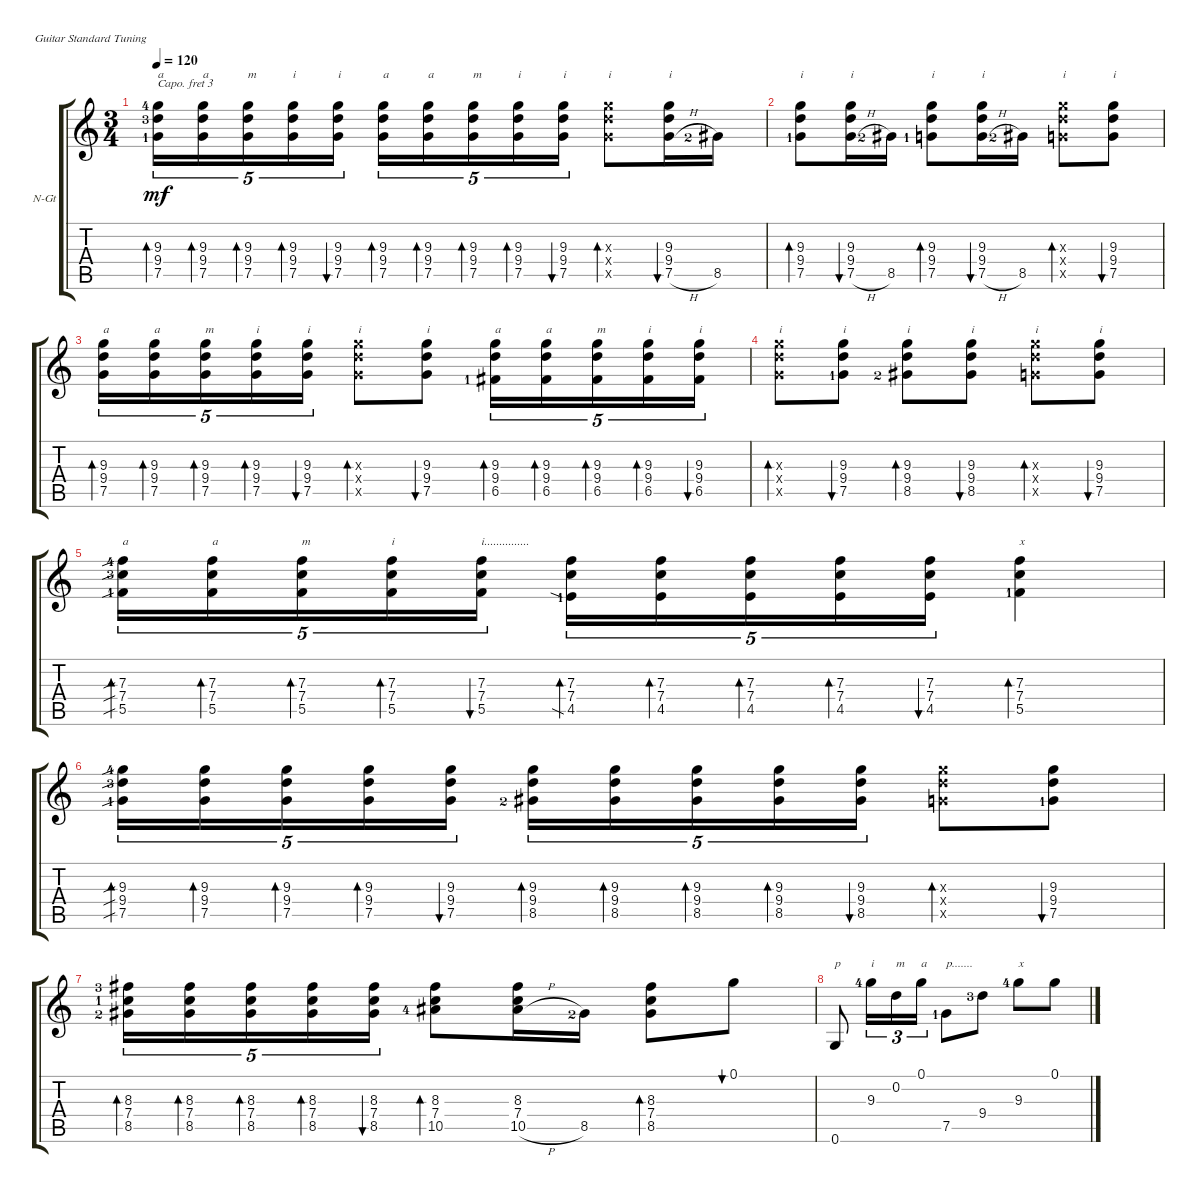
\defaultSystemsLayout 4
\bracketExtendMode groupsimilarinstruments
\firstSystemTrackNameOrientation horizontal
\otherSystemsTrackNameOrientation horizontal
\track ("Nylon Guitar" "N-Gt") {instrument acousticguitarnylon}
\staff {score tabs}
\capo 3
\tuning (E4 B3 G3 D3 A2 E2)
\ts (3 4)
\tempo 120
\clef g2
\ks c
(7.5{lf 2} 9.4{lf 4} 9.3{lf 5}).16{tu (5 4) bd 30 txt "a" dy mf instrument acousticguitarnylon} (7.5 9.4 9.3).16{tu (5 4) bd 30 txt "a"} (7.5 9.4 9.3).16{tu (5 4) bd 30 txt "m"} (7.5 9.4 9.3).16{tu (5 4) bd 30 txt "i"} (7.5 9.4 9.3).16{tu (5 4) bu 30 txt "i"} (7.5 9.4 9.3).16{tu (5 4) bd 30 txt "a"} (7.5 9.4 9.3).16{tu (5 4) bd 30 txt "a"} (7.5 9.4 9.3).16{tu (5 4) bd 30 txt "m"} (7.5 9.4 9.3).16{tu (5 4) bd 30 txt "i"} (7.5 9.4 9.3).16{tu (5 4) bu 30 txt "i"} (7.5{x} 9.4{x} 9.3{x}).8{bd 30 txt "i"} (7.5{h} 9.4 9.3).16{bu 30 txt "i"} 8.5{lf 3}.16 |
(7.5{lf 2} 9.4 9.3).8{bd 30 txt "i"} (9.3 9.4 7.5{h}).16{bu 30 txt "i"} 8.5{lf 3}.16 (7.5{lf 2} 9.4 9.3).8{bd 30 txt "i"} (9.3 9.4 7.5{h}).16{bu 30 txt "i"} 8.5{lf 3}.16 (7.5{x} 9.4{x} 9.3{x}).8{bd 30 txt "i"} (7.5 9.4 9.3).8{bu 30 txt "i"} |
(7.5 9.4 9.3).16{tu (5 4) bd 30 txt "a"} (7.5 9.4 9.3).16{tu (5 4) bd 30 txt "a"} (7.5 9.4 9.3).16{tu (5 4) bd 30 txt "m"} (7.5 9.4 9.3).16{tu (5 4) bd 30 txt "i"} (7.5 9.4 9.3).16{tu (5 4) bu 30 txt "i"} (7.5{x} 9.4{x} 9.3{x}).8{bd 30 txt "i"} (7.5 9.4 9.3).8{bu 30 txt "i"} (6.5{lf 2} 9.4 9.3).16{tu (5 4) bd 30 txt "a"} (6.5 9.4 9.3).16{tu (5 4) bd 30 txt "a"} (6.5 9.4 9.3).16{tu (5 4) bd 30 txt "m"} (6.5 9.4 9.3).16{tu (5 4) bd 30 txt "i"} (6.5 9.4 9.3).16{tu (5 4) bu 30 txt "i"} |
(7.5{x} 9.4{x} 9.3{x}).8{bd 30 txt "i"} (7.5{lf 2} 9.4 9.3).8{bu 30 txt "i"} (9.3 9.4 8.5{lf 3}).8{bd 30 txt "i"} (8.5 9.4 9.3).8{bu 30 txt "i"} (9.3{x} 9.4{x} 7.5{x}).8{bd 30 txt "i"} (7.5 9.4 9.3).8{bu 30 txt "i"} |
(5.5{sib lf 2} 7.4{sib lf 4} 7.3{sib lf 5}).16{tu (5 4) bd 30 txt "a"} (5.5 7.4 7.3).16{tu (5 4) bd 30 txt "a"} (5.5 7.4 7.3).16{tu (5 4) bd 30 txt "m"} (5.5 7.4 7.3).16{tu (5 4) bd 30 txt "i"} (5.5 7.4 7.3).16{tu (5 4) bu 30 txt "i..............."} (4.5{sia lf 2} 7.4 7.3).16{tu (5 4) bd 30} (4.5 7.4 7.3).16{tu (5 4) bd 30} (4.5 7.4 7.3).16{tu (5 4) bd 30} (4.5 7.4 7.3).16{tu (5 4) bd 30} (4.5 7.4 7.3).16{tu (5 4) bu 30} (7.3 7.4 5.5{lf 2}).4{bd 30 txt "x"} |
(7.5{sib lf 2} 9.4{sib lf 4} 9.3{sib lf 5}).16{tu (5 4) bd 30} (7.5 9.4 9.3).16{tu (5 4) bd 30} (7.5 9.4 9.3).16{tu (5 4) bd 30} (7.5 9.4 9.3).16{tu (5 4) bd 30} (7.5 9.4 9.3).16{tu (5 4) bu 30} (8.5{lf 3} 9.4 9.3).16{tu (5 4) bd 30} (8.5 9.4 9.3).16{tu (5 4) bd 30} (8.5 9.4 9.3).16{tu (5 4) bd 30} (8.5 9.4 9.3).16{tu (5 4) bd 30} (8.5 9.4 9.3).16{tu (5 4) bu 30} (7.5{x} 9.4{x} 9.3{x}).8{bd 30} (9.3 9.4 7.5{lf 2}).8{bu 30} |
(8.5{lf 3} 7.4{lf 2} 8.3{lf 4}).16{tu (5 4) bd 30} (8.5 7.4 8.3).16{tu (5 4) bd 30} (8.5 7.4 8.3).16{tu (5 4) bd 30} (8.5 7.4 8.3).16{tu (5 4) bd 30} (8.5 7.4 8.3).16{tu (5 4) bu 30} (10.5{lf 5} 7.4 8.3).8{bd 30} (8.3 7.4 10.5{h}).16 8.5{lf 3}.16 (8.5 7.4 8.3).8{bd 30} 0.1.8{bu 30} |
0.6.8{txt "p"} 9.3{lf 5}.16{tu (3 2) txt "i"} 0.2.16{tu (3 2) txt "m"} 0.1.16{tu (3 2) txt "a"} 7.5{lf 2}.8{txt "p......."} 9.4{lf 4}.8 9.3{lf 5}.8{txt "x"} 0.1.8
